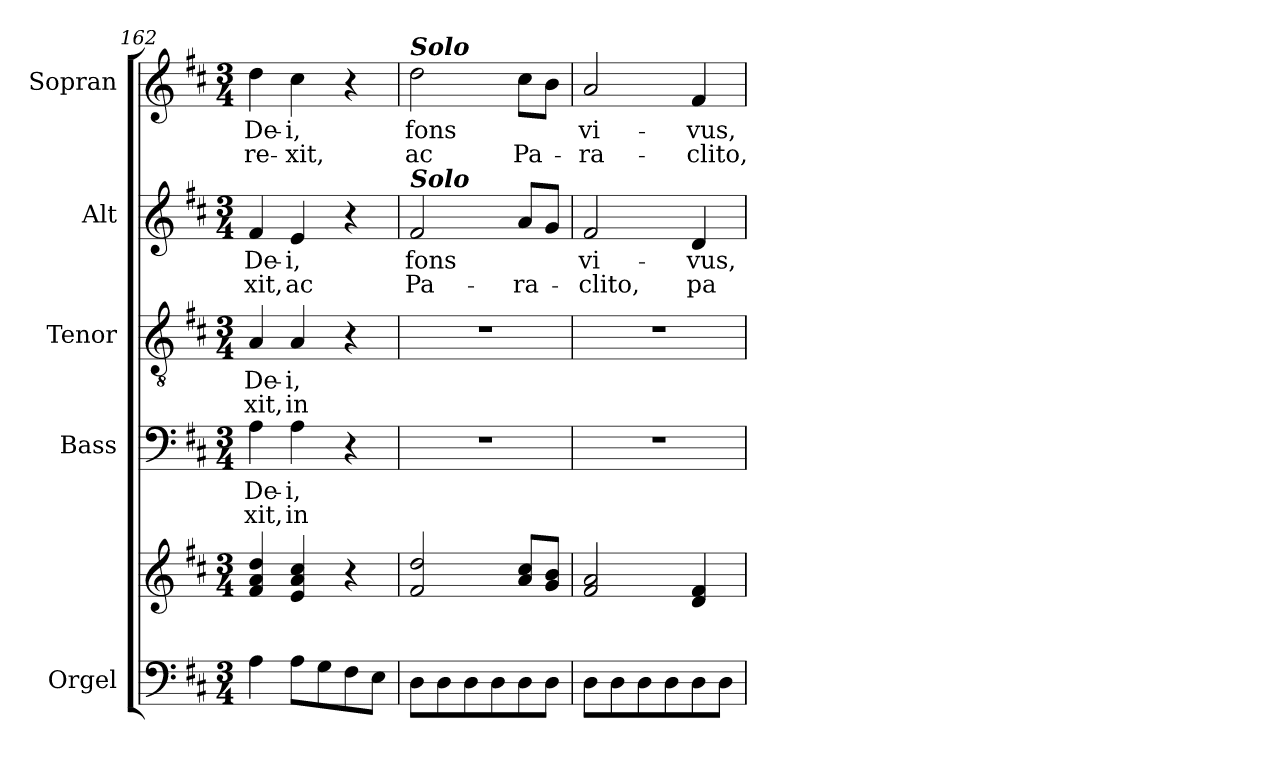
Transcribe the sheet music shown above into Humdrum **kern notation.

**kern	**kern	**kern	**text	**text	**kern	**text	**text	**kern	**text	**text	**kern	**text	**text
*part5	*part5	*part4	*part4	*part4	*part3	*part3	*part3	*part2	*part2	*part2	*part1	*part1	*part1
*staff6	*staff5	*staff4	*staff4	*staff4	*staff3	*staff3	*staff3	*staff2	*staff2	*staff2	*staff1	*staff1	*staff1
*I"Orgel	*	*I"Bass	*	*	*I"Tenor	*	*	*I"Alt	*	*	*I"Sopran	*	*
*I'Org.	*	*I'B.	*	*	*I'T.	*	*	*I'A.	*	*	*I'S.	*	*
*clefF4	*clefG2	*clefF4	*	*	*clefGv2	*	*	*clefG2	*	*	*clefG2	*	*
*k[f#c#]	*k[f#c#]	*k[f#c#]	*	*	*k[f#c#]	*	*	*k[f#c#]	*	*	*k[f#c#]	*	*
*D:	*D:	*D:	*	*	*D:	*	*	*D:	*	*	*D:	*	*
*M3/4	*M3/4	*M3/4	*	*	*M3/4	*	*	*M3/4	*	*	*M3/4	*	*
=162	=162	=162	=162	=162	=162	=162	=162	=162	=162	=162	=162	=162	=162
!	!	!	!LO:LY:b	!LO:LY:b	!	!LO:LY:b	!LO:LY:b	!	!LO:LY:b	!LO:LY:b	!	!LO:LY:b	!LO:LY:b
4A\	4f#/ 4a/ 4dd/	4A\	De-	-xit,	4A/	De-	-xit,	4f#/	De-	-xit,	4dd\	De-	-re-
!	!	!	!LO:LY:b	!LO:LY:b	!	!LO:LY:b	!LO:LY:b	!	!LO:LY:b	!LO:LY:b	!	!LO:LY:b	!LO:LY:b
8A\L	4e/ 4a/ 4cc#/	4A\	-i,	in	4A/	-i,	in	4e/	-i,	ac	4cc#\	-i,	-xit,
8G\	.	.	.	.	.	.	.	.	.	.	.	.	.
8F#\	4r	4r	.	.	4r	.	.	4r	.	.	4r	.	.
8E\J	.	.	.	.	.	.	.	.	.	.	.	.	.
=163	=163	=163	=163	=163	=163	=163	=163	=163	=163	=163	=163	=163	=163
!	!	!	!	!	!	!	!	!	!	!	!LO:TX:a:Bi:t=Solo	!	!
!	!	!	!	!	!	!	!	!LO:TX:a:Bi:t=Solo	!	!	!	!	!
!	!	!	!	!	!	!	!	!	!LO:LY:b	!LO:LY:b	!	!LO:LY:b	!LO:LY:b
8D\L	2f#/ 2dd/	2.r	.	.	2.r	.	.	2f#/	fons	Pa-	2dd\	fons	ac
8D\	.	.	.	.	.	.	.	.	.	.	.	.	.
8D\	.	.	.	.	.	.	.	.	.	.	.	.	.
8D\	.	.	.	.	.	.	.	.	.	.	.	.	.
!	!	!	!	!	!	!	!	!	!	!LO:LY:b	!	!	!LO:LY:b
8D\	8a/ 8cc#/L	.	.	.	.	.	.	8a/L	.	-ra-	8cc#\L	.	Pa-
8D\J	8g/ 8b/J	.	.	.	.	.	.	8g/J	.	.	8b\J	.	.
!!LO:LB:g=z
=164	=164	=164	=164	=164	=164	=164	=164	=164	=164	=164	=164	=164	=164
!	!	!	!	!	!	!	!	!	!LO:LY:b	!LO:LY:b	!	!LO:LY:b	!LO:LY:b
8D\L	2f#/ 2a/	2.r	.	.	2.r	.	.	2f#/	vi-	-clito,	2a/	vi-	-ra-
8D\	.	.	.	.	.	.	.	.	.	.	.	.	.
8D\	.	.	.	.	.	.	.	.	.	.	.	.	.
8D\	.	.	.	.	.	.	.	.	.	.	.	.	.
!	!	!	!	!	!	!	!	!	!LO:LY:b	!LO:LY:b	!	!LO:LY:b	!LO:LY:b
8D\	4d/ 4f#/	.	.	.	.	.	.	4d/	-vus,	pa-	4f#/	-vus,	-clito,
8D\J	.	.	.	.	.	.	.	.	.	.	.	.	.
=	=	=	=	=	=	=	=	=	=	=	=	=	=
*-	*-	*-	*-	*-	*-	*-	*-	*-	*-	*-	*-	*-	*-
